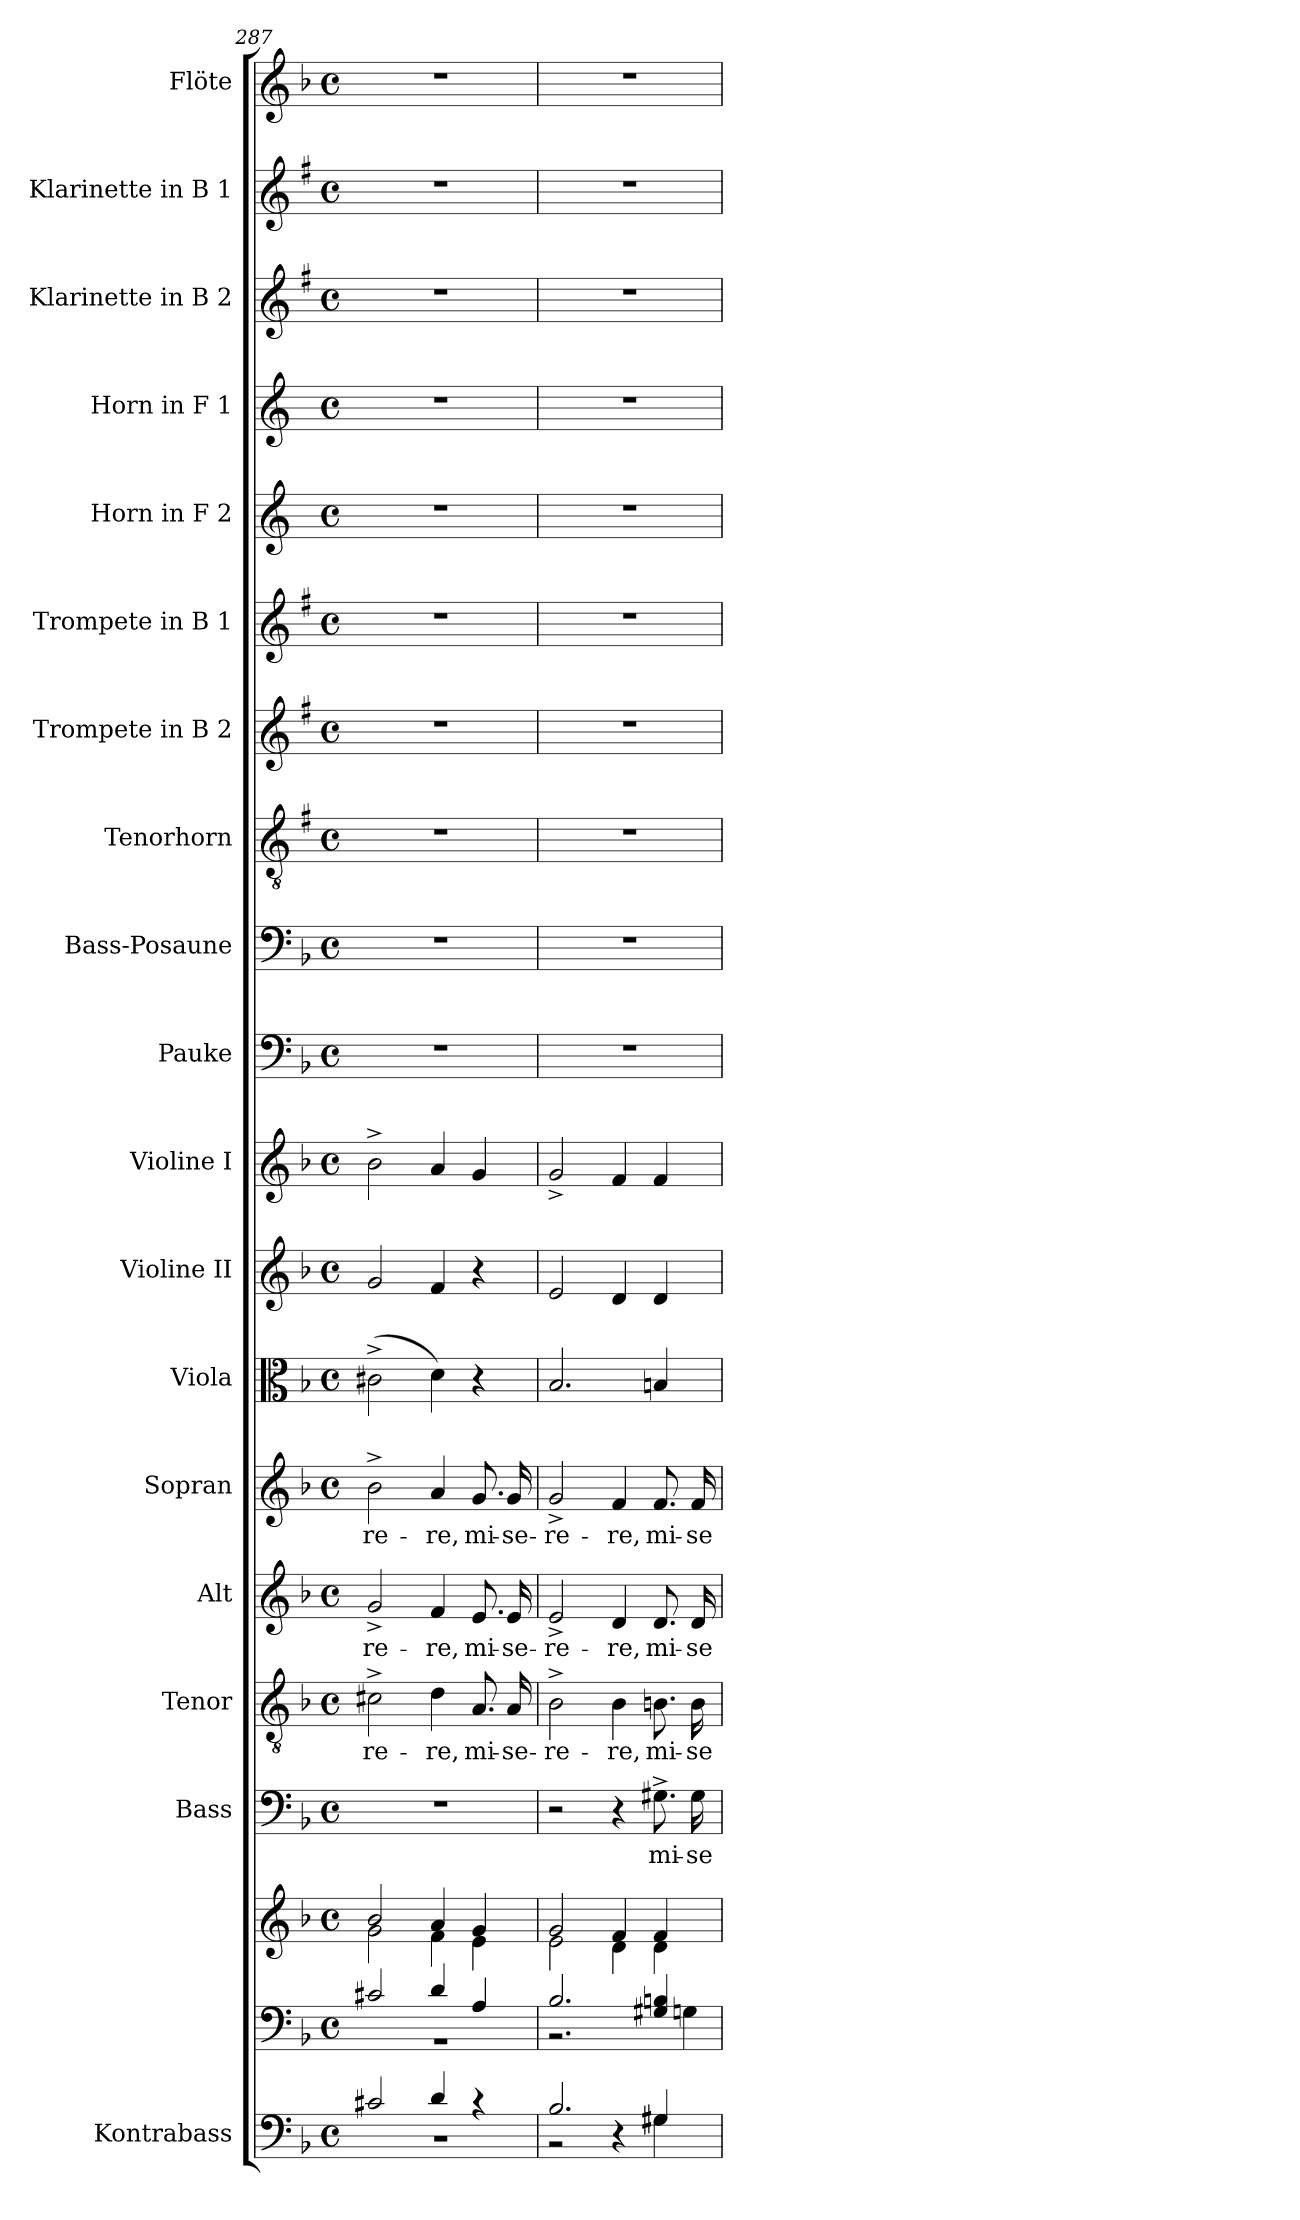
**kern	**kern	**kern	**kern	**text	**kern	**text	**kern	**text	**kern	**text	**kern	**kern	**kern	**kern	**kern	**kern	**kern	**kern	**kern	**kern	**kern	**kern	**kern
*part19	*part18	*part18	*part17	*part17	*part16	*part16	*part15	*part15	*part14	*part14	*part13	*part12	*part11	*part10	*part9	*part8	*part7	*part6	*part5	*part4	*part3	*part2	*part1
*staff20	*staff19	*staff18	*staff17	*staff17	*staff16	*staff16	*staff15	*staff15	*staff14	*staff14	*staff13	*staff12	*staff11	*staff10	*staff9	*staff8	*staff7	*staff6	*staff5	*staff4	*staff3	*staff2	*staff1
*I"Kontrabass	*	*	*I"Bass	*	*I"Tenor	*	*I"Alt	*	*I"Sopran	*	*I"Viola	*I"Violine II	*I"Violine I	*I"Pauke	*I"Bass-Posaune	*I"Tenorhorn	*I"Trompete in B 2	*I"Trompete in B 1	*I"Horn in F 2	*I"Horn in F 1	*I"Klarinette in B 2	*I"Klarinette in B 1	*I"Flöte
*I'Kb.	*	*	*I'B	*	*I'T	*	*I'A	*	*I'S	*	*I'Vla.	*I'Vl. II	*I'Vl. I	*I'Pk.	*I'B. Pos.	*I'T	*	*	*I'Hrn. 2	*I'Hrn. 1	*	*	*I'Fl.
*clefF4	*clefF4	*clefG2	*clefF4	*	*clefGv2	*	*clefG2	*	*clefG2	*	*clefC3	*clefG2	*clefG2	*clefF4	*clefF4	*clefGv2	*clefG2	*clefG2	*clefG2	*clefG2	*clefG2	*clefG2	*clefG2
*ITrd7c12	*	*	*	*	*	*	*	*	*	*	*	*	*	*	*	*ITrd1c2	*ITrd1c2	*ITrd1c2	*ITrd4c7	*ITrd4c7	*ITrd1c2	*ITrd1c2	*
*k[b-]	*k[b-]	*k[b-]	*k[b-]	*	*k[b-]	*	*k[b-]	*	*k[b-]	*	*k[b-]	*k[b-]	*k[b-]	*k[b-]	*k[b-]	*k[b-]	*k[b-]	*k[b-]	*k[b-]	*k[b-]	*k[b-]	*k[b-]	*k[b-]
*F:	*F:	*F:	*F:	*	*F:	*	*F:	*	*F:	*	*F:	*F:	*F:	*F:	*F:	*F:	*F:	*F:	*F:	*F:	*F:	*F:	*F:
*M4/4	*M4/4	*M4/4	*M4/4	*	*M4/4	*	*M4/4	*	*M4/4	*	*M4/4	*M4/4	*M4/4	*M4/4	*M4/4	*M4/4	*M4/4	*M4/4	*M4/4	*M4/4	*M4/4	*M4/4	*M4/4
*met(c)	*met(c)	*met(c)	*met(c)	*	*met(c)	*	*met(c)	*	*met(c)	*	*met(c)	*met(c)	*met(c)	*met(c)	*met(c)	*met(c)	*met(c)	*met(c)	*met(c)	*met(c)	*met(c)	*met(c)	*met(c)
=287	=287	=287	=287	=287	=287	=287	=287	=287	=287	=287	=287	=287	=287	=287	=287	=287	=287	=287	=287	=287	=287	=287	=287
*^	*^	*^	*	*	*	*	*	*	*	*	*	*	*	*	*	*	*	*	*	*	*	*	*
!	!	!	!	!	!	!	!	!	!LO:LY:b	!	!LO:LY:b	!	!LO:LY:b	!	!	!	!	!	!	!	!	!	!	!	!	!
2C#X/	1r	2c#X/	1rBB	2b-/	2g\	1r	.	2c#X^>\	-re-	2g^>/	-re-	2b-^>\	-re-	(>2c#X^>\	2g/	2b-^>\	1r	1r	1r	1r	1r	1r	1r	1r	1r	1r
!	!	!	!	!	!	!	!	!	!LO:LY:b	!	!LO:LY:b	!	!LO:LY:b	!	!	!	!	!	!	!	!	!	!	!	!	!
4D/	.	4d/	.	4a/	4f\	.	.	4d\	-re,	4f/	-re,	4a/	-re,	4d\)	4f/	4a/	.	.	.	.	.	.	.	.	.	.
!	!	!	!	!	!	!	!	!	!LO:LY:b	!	!LO:LY:b	!	!LO:LY:b	!	!	!	!	!	!	!	!	!	!	!	!	!
4rc	.	4A/	.	4g/	4e\	.	.	8.A/	mi-	8.e/	mi-	8.g/	mi-	4r	4r	4g/	.	.	.	.	.	.	.	.	.	.
!	!	!	!	!	!	!	!	!	!LO:LY:b	!	!LO:LY:b	!	!LO:LY:b	!	!	!	!	!	!	!	!	!	!	!	!	!
.	.	.	.	.	.	.	.	16A/	-se-	16e/	-se-	16g/	-se-	.	.	.	.	.	.	.	.	.	.	.	.	.
=288	=288	=288	=288	=288	=288	=288	=288	=288	=288	=288	=288	=288	=288	=288	=288	=288	=288	=288	=288	=288	=288	=288	=288	=288	=288	=288
!	!	!	!	!	!	!	!	!	!LO:LY:b	!	!LO:LY:b	!	!LO:LY:b	!	!	!	!	!	!	!	!	!	!	!	!	!
2.BB-/	2r	2.B-/	2.rBB	2g/	2e\	2r	.	2B-^>\	-re-	2e^>/	-re-	2g^>/	-re-	2.B-/	2e/	2g^</	1r	1r	1r	1r	1r	1r	1r	1r	1r	1r
!	!	!	!	!	!	!	!	!	!LO:LY:b	!	!LO:LY:b	!	!LO:LY:b	!	!	!	!	!	!	!	!	!	!	!	!	!
.	4rC	.	.	4f/	4d\	4r	.	4B-\	-re,	4d/	-re,	4f/	-re,	.	4d/	4f/	.	.	.	.	.	.	.	.	.	.
!	!	!	!	!	!	!	!LO:LY:b	!	!LO:LY:b	!	!LO:LY:b	!	!LO:LY:b	!	!	!	!	!	!	!	!	!	!	!	!	!
4GG#X/	4GG#X\	4G#X/ 4Bn/	4Gn\	4f/	4d\	8.G#X^>\	mi-	8.Bn\	mi-	8.d/	mi-	8.f/	mi-	4Bn/	4d/	4f/	.	.	.	.	.	.	.	.	.	.
!	!	!	!	!	!	!	!LO:LY:b	!	!LO:LY:b	!	!LO:LY:b	!	!LO:LY:b	!	!	!	!	!	!	!	!	!	!	!	!	!
.	.	.	.	.	.	16G#\	-se-	16B\	-se-	16d/	-se-	16f/	-se-	.	.	.	.	.	.	.	.	.	.	.	.	.
*v	*v	*	*	*	*	*	*	*	*	*	*	*	*	*	*	*	*	*	*	*	*	*	*	*	*	*
*	*v	*v	*	*	*	*	*	*	*	*	*	*	*	*	*	*	*	*	*	*	*	*	*	*	*
*	*	*v	*v	*	*	*	*	*	*	*	*	*	*	*	*	*	*	*	*	*	*	*	*	*
=	=	=	=	=	=	=	=	=	=	=	=	=	=	=	=	=	=	=	=	=	=	=	=
*-	*-	*-	*-	*-	*-	*-	*-	*-	*-	*-	*-	*-	*-	*-	*-	*-	*-	*-	*-	*-	*-	*-	*-
